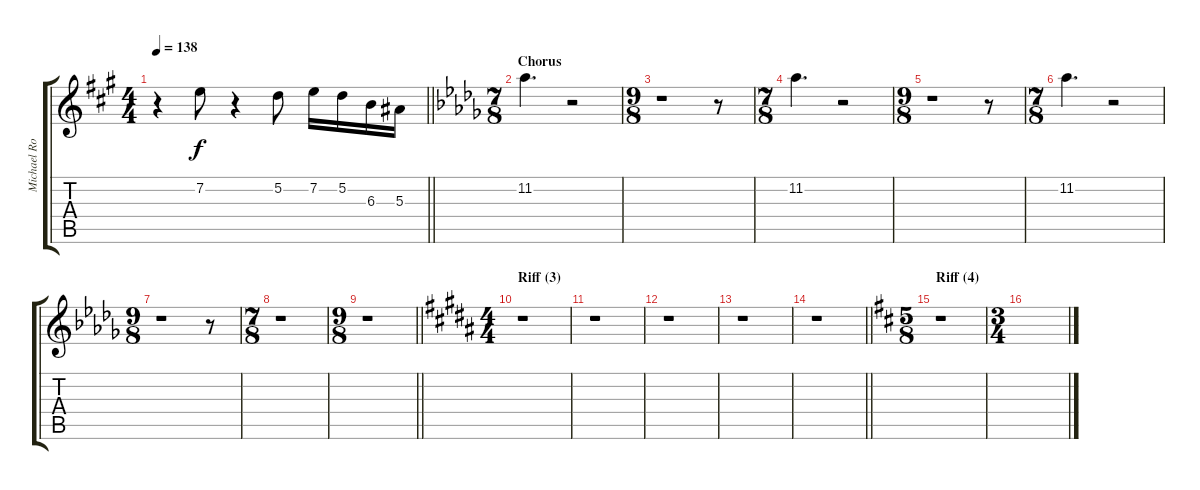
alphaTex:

\track ("Michael Romeo (lead guitar)" "Michael Ro") {instrument distortionguitar}
\staff {score tabs}
\tuning (D4 A3 F3 C3 G2 D2) {hide}
\ts (4 4)
\tempo 138
\clef g2
\barLineRight lightlight
\ks f#minor
r.4{dy f instrument distortionguitar} 7.2.8 r.4 5.2.8 7.2.16 5.2.16 6.3.16 5.3.16 |
\ts (7 8)
\section ("" "Chorus")
\ks bbminor
11.2.4{d instrument distortionguitar} r.2 |
\ts (9 8)
r.1 r.8 |
\ts (7 8)
11.2.4{d instrument distortionguitar} r.2 |
\ts (9 8)
r.1 r.8 |
\ts (7 8)
11.2.4{d} r.2 |
\ts (9 8)
r.1 r.8 |
\ts (7 8)
r.1 |
\ts (9 8)
\barLineRight lightlight
r.1 |
\ts (4 4)
\section ("" "Riff (3)")
\ks g#minor
r.1 |
r.1 |
r.1 |
r.1 |
\barLineRight lightlight
r.1 |
\ts (5 8)
\section ("" "Riff (4)")
\ks bminor
r.1 |
\ts (3 4)
